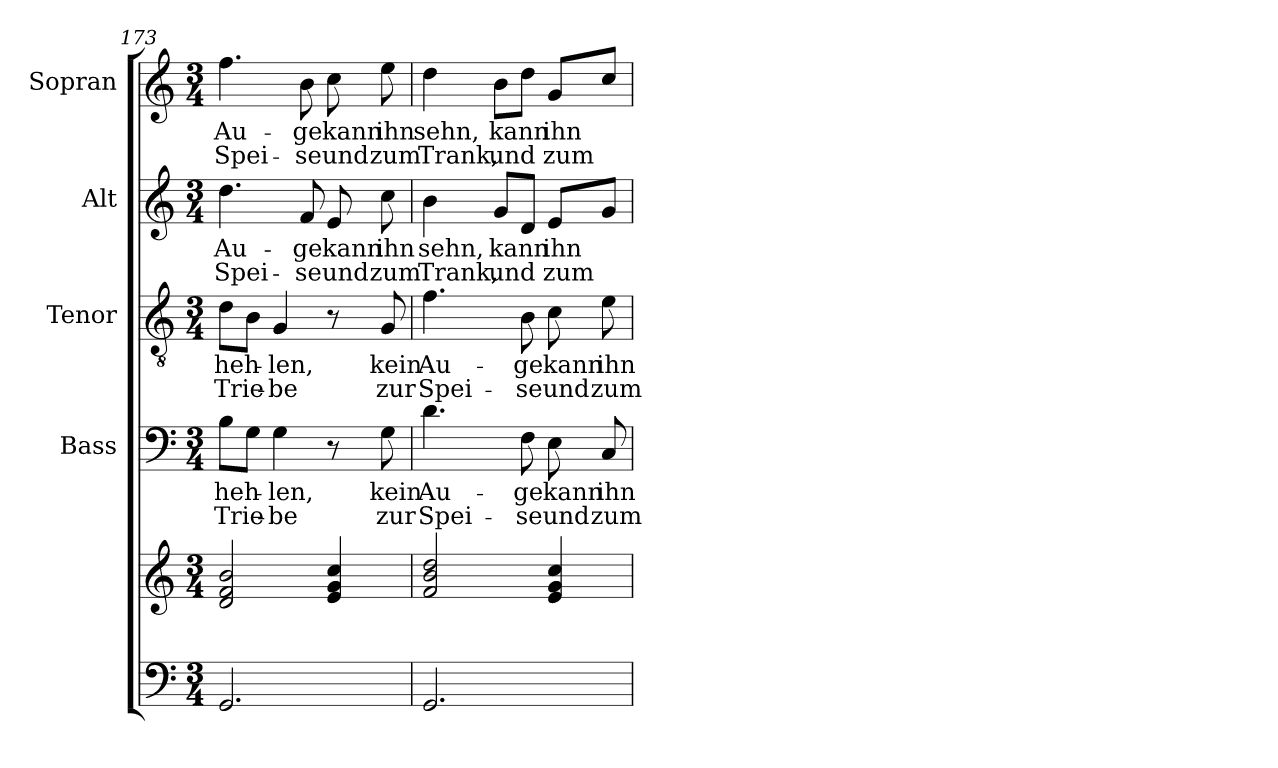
**kern	**kern	**kern	**text	**text	**kern	**text	**text	**kern	**text	**text	**kern	**text	**text
*part5	*part5	*part4	*part4	*part4	*part3	*part3	*part3	*part2	*part2	*part2	*part1	*part1	*part1
*staff6	*staff5	*staff4	*staff4	*staff4	*staff3	*staff3	*staff3	*staff2	*staff2	*staff2	*staff1	*staff1	*staff1
*	*	*I"Bass	*	*	*I"Tenor	*	*	*I"Alt	*	*	*I"Sopran	*	*
*	*	*I'B.	*	*	*I'T.	*	*	*I'A.	*	*	*I'S.	*	*
*clefF4	*clefG2	*clefF4	*	*	*clefGv2	*	*	*clefG2	*	*	*clefG2	*	*
*k[]	*k[]	*k[]	*	*	*k[]	*	*	*k[]	*	*	*k[]	*	*
*C:	*C:	*C:	*	*	*C:	*	*	*C:	*	*	*C:	*	*
*M3/4	*M3/4	*M3/4	*	*	*M3/4	*	*	*M3/4	*	*	*M3/4	*	*
=173	=173	=173	=173	=173	=173	=173	=173	=173	=173	=173	=173	=173	=173
!	!	!	!LO:LY:b	!LO:LY:b	!	!LO:LY:b	!LO:LY:b	!	!LO:LY:b	!LO:LY:b	!	!LO:LY:b	!LO:LY:b
2.GG/	2d/ 2f/ 2b/	8B\L	-heh-	Trie-	8d\L	-heh-	Trie-	4.dd\	Au-	Spei-	4.ff\	Au-	Spei-
.	.	8G\J	.	.	8B\J	.	.	.	.	.	.	.	.
!	!	!	!LO:LY:b	!LO:LY:b	!	!LO:LY:b	!LO:LY:b	!	!	!	!	!	!
.	.	4G\	-len,	-be	4G/	-len,	-be	.	.	.	.	.	.
!	!	!	!	!	!	!	!	!	!LO:LY:b	!LO:LY:b	!	!LO:LY:b	!LO:LY:b
.	.	.	.	.	.	.	.	8f/	-ge	-se	8b\	-ge	-se
!	!	!	!	!	!	!	!	!	!LO:LY:b	!LO:LY:b	!	!LO:LY:b	!LO:LY:b
.	4e/ 4g/ 4cc/	8r	.	.	8r	.	.	8e/	kann	und	8cc\	kann	und
!	!	!	!LO:LY:b	!LO:LY:b	!	!LO:LY:b	!LO:LY:b	!	!LO:LY:b	!LO:LY:b	!	!LO:LY:b	!LO:LY:b
.	.	8G\	kein	zur	8G/	kein	zur	8cc\	ihn	zum	8ee\	ihn	zum
=174	=174	=174	=174	=174	=174	=174	=174	=174	=174	=174	=174	=174	=174
!	!	!	!LO:LY:b	!LO:LY:b	!	!LO:LY:b	!LO:LY:b	!	!LO:LY:b	!LO:LY:b	!	!LO:LY:b	!LO:LY:b
2.GG/	2f/ 2b/ 2dd/	4.d\	Au-	Spei-	4.f\	Au-	Spei-	4b\	sehn,	Trank,	4dd\	sehn,	Trank,
!	!	!	!	!	!	!	!	!	!LO:LY:b	!LO:LY:b	!	!LO:LY:b	!LO:LY:b
.	.	.	.	.	.	.	.	8g/L	kann	und	8b\L	kann	und
!	!	!	!LO:LY:b	!LO:LY:b	!	!LO:LY:b	!LO:LY:b	!	!	!	!	!	!
.	.	8F\	-ge	-se	8B\	-ge	-se	8d/J	.	.	8dd\J	.	.
!	!	!	!LO:LY:b	!LO:LY:b	!	!LO:LY:b	!LO:LY:b	!	!LO:LY:b	!LO:LY:b	!	!LO:LY:b	!LO:LY:b
.	4e/ 4g/ 4cc/	8E\	kann	und	8c\	kann	und	8e/L	ihn	zum	8g/L	ihn	zum
!	!	!	!LO:LY:b	!LO:LY:b	!	!LO:LY:b	!LO:LY:b	!	!	!	!	!	!
.	.	8C/	ihn	zum	8e\	ihn	zum	8g/J	.	.	8cc/J	.	.
=	=	=	=	=	=	=	=	=	=	=	=	=	=
*-	*-	*-	*-	*-	*-	*-	*-	*-	*-	*-	*-	*-	*-
